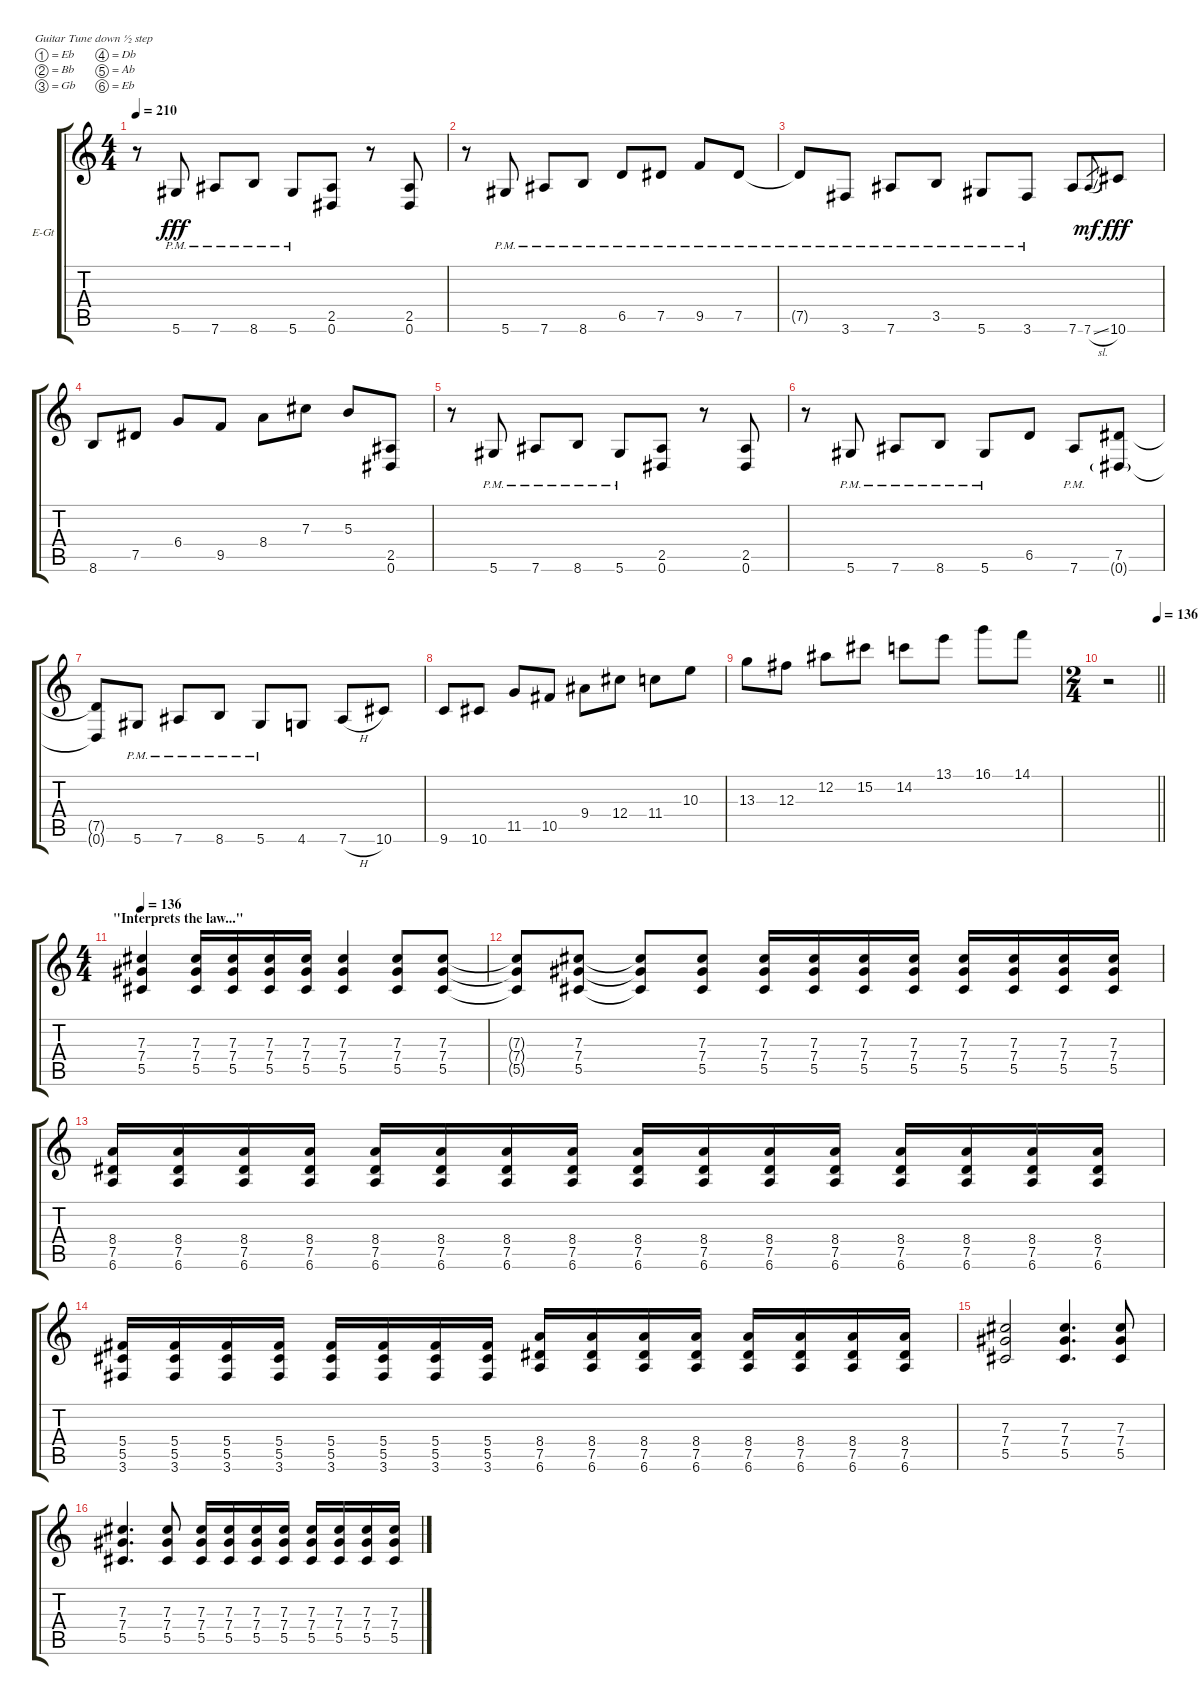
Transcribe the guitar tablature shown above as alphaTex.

\bracketExtendMode groupsimilarinstruments
\firstSystemTrackNameOrientation horizontal
\otherSystemsTrackNameOrientation horizontal
\track ("Luke Hoskin" "E-Gt") {instrument distortionguitar}
\staff {score tabs}
\tuning (Eb4 Bb3 Gb3 Db3 Ab2 Eb2)
\ts (4 4)
\tempo 210
\clef g2
\ks c
r.8{dy fff} 5.6{pm}.8 7.6{pm}.8 8.6{pm}.8 5.6{pm}.8 (2.5 0.6).8 r.8 (2.5 0.6).8 |
r.8 5.6{pm}.8 7.6{pm}.8 8.6{pm}.8 6.5{pm}.8 7.5{pm}.8 9.5{pm}.8 7.5{pm}.8 |
7.5{pm t}.8 3.6{pm}.8 7.6{pm}.8 3.5{pm}.8 5.6{pm}.8 3.6{pm}.8 7.6.8 7.6{sl}.8{gr dy mf} 10.6.8{dy fff} |
8.6.8 7.5.8 6.4.8 9.5.8 8.4.8 7.3.8 5.3.8 (2.5 0.6).8 |
r.8 5.6{pm}.8 7.6{pm}.8 8.6{pm}.8 5.6{pm}.8 (2.5 0.6).8 r.8 (2.5 0.6).8 |
r.8 5.6{pm}.8 7.6{pm}.8 8.6{pm}.8 5.6{pm}.8 6.5.8 7.6{pm}.8 (7.5 0.6{g}).8 |
(7.5{t} 0.6{t}).8 5.6{pm}.8 7.6{pm}.8 8.6{pm}.8 5.6{pm}.8 4.6.8 7.6{h}.8 10.6.8 |
9.6.8 10.6.8 11.5.8 10.5.8 9.4.8 12.4.8 11.4.8 10.3.8 |
13.3.8 12.3.8 12.2.8 15.2.8 14.2.8 13.1.8 16.1.8 14.1.8 |
\ts (2 4)
\beaming (8 2 2 2 2)
\tempo (136 1)
\barLineRight lightlight
r.2 |
\ts (4 4)
\beaming (8 2 2 2 2)
\section ("" "\"Interprets the law...\"")
\tempo 136
(7.3 7.4 5.5).4 (7.3 7.4 5.5).16 (7.3 7.4 5.5).16 (7.3 7.4 5.5).16 (7.3 7.4 5.5).16 (7.3 7.4 5.5).4 (7.3 7.4 5.5).8 (7.3 7.4 5.5).8 |
(7.3{t} 7.4{t} 5.5{t}).8 (7.3 7.4 5.5).8 (7.3{t} 7.4{t} 5.5{t}).8 (7.3 7.4 5.5).8 (7.3 7.4 5.5).16 (7.3 7.4 5.5).16 (7.3 7.4 5.5).16 (7.3 7.4 5.5).16 (7.3 7.4 5.5).16 (7.3 7.4 5.5).16 (7.3 7.4 5.5).16 (7.3 7.4 5.5).16 |
(8.4 7.5 6.6).16 (8.4 7.5 6.6).16 (8.4 7.5 6.6).16 (8.4 7.5 6.6).16 (8.4 7.5 6.6).16 (8.4 7.5 6.6).16 (8.4 7.5 6.6).16 (8.4 7.5 6.6).16 (8.4 7.5 6.6).16 (8.4 7.5 6.6).16 (8.4 7.5 6.6).16 (8.4 7.5 6.6).16 (8.4 7.5 6.6).16 (8.4 7.5 6.6).16 (8.4 7.5 6.6).16 (8.4 7.5 6.6).16 |
(5.4 5.5 3.6).16 (5.4 5.5 3.6).16 (5.4 5.5 3.6).16 (5.4 5.5 3.6).16 (5.4 5.5 3.6).16 (5.4 5.5 3.6).16 (5.4 5.5 3.6).16 (5.4 5.5 3.6).16 (8.4 7.5 6.6).16 (8.4 7.5 6.6).16 (8.4 7.5 6.6).16 (8.4 7.5 6.6).16 (8.4 7.5 6.6).16 (8.4 7.5 6.6).16 (8.4 7.5 6.6).16 (8.4 7.5 6.6).16 |
(7.3 7.4 5.5).2 (7.3 7.4 5.5).4{d} (7.3 7.4 5.5).8 |
(7.3 7.4 5.5).4{d} (7.3 7.4 5.5).8 (7.3 7.4 5.5).16 (7.3 7.4 5.5).16 (7.3 7.4 5.5).16 (7.3 7.4 5.5).16 (7.3 7.4 5.5).16 (7.3 7.4 5.5).16 (7.3 7.4 5.5).16 (7.3 7.4 5.5).16
